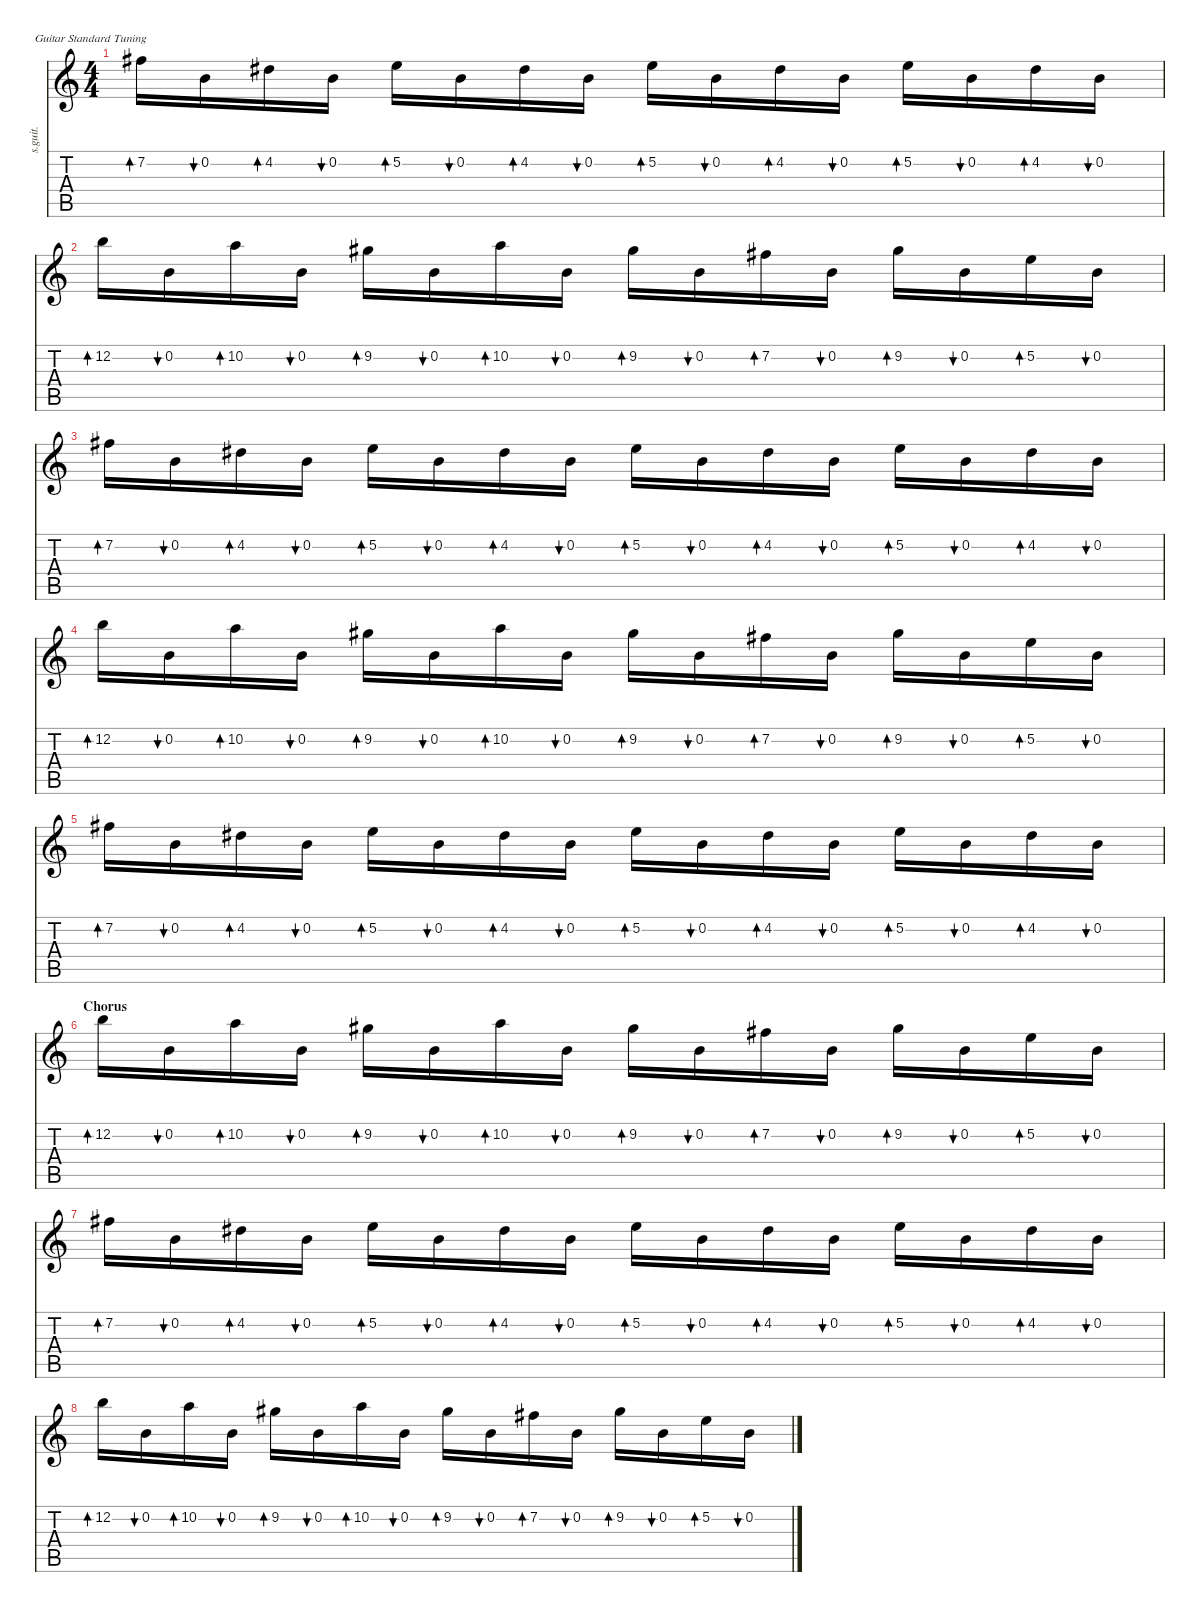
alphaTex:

\defaultSystemsLayout 4
\hideDynamics
\bracketExtendMode nobrackets
\track ("Studio Guitar" "s.guit.") {instrument distortionguitar}
\staff {score tabs}
\tuning (E4 B3 G3 D3 A2 E2)
\ts (4 4)
\tempo (134 hide)
\clef g2
\ks c
7.2{acc #}.16{bd 30 lyrics (0 "") lyrics (1 "") lyrics (2 "") lyrics (3 "") lyrics (4 "") dy f} 0.2.16{bu 30 lyrics (0 "") lyrics (1 "") lyrics (2 "") lyrics (3 "") lyrics (4 "")} 4.2{acc #}.16{bd 30 lyrics (0 "") lyrics (1 "") lyrics (2 "") lyrics (3 "") lyrics (4 "")} 0.2.16{bu 30 lyrics (0 "") lyrics (1 "") lyrics (2 "") lyrics (3 "") lyrics (4 "")} 5.2.16{bd 30 lyrics (0 "") lyrics (1 "") lyrics (2 "") lyrics (3 "") lyrics (4 "")} 0.2.16{bu 30 lyrics (0 "") lyrics (1 "") lyrics (2 "") lyrics (3 "") lyrics (4 "")} 4.2{acc #}.16{bd 30 lyrics (0 "") lyrics (1 "") lyrics (2 "") lyrics (3 "") lyrics (4 "")} 0.2.16{bu 30 lyrics (0 "") lyrics (1 "") lyrics (2 "") lyrics (3 "") lyrics (4 "")} 5.2.16{bd 30 lyrics (0 "") lyrics (1 "") lyrics (2 "") lyrics (3 "") lyrics (4 "")} 0.2.16{bu 30 lyrics (0 "") lyrics (1 "") lyrics (2 "") lyrics (3 "") lyrics (4 "")} 4.2{acc #}.16{bd 30 lyrics (0 "") lyrics (1 "") lyrics (2 "") lyrics (3 "") lyrics (4 "")} 0.2.16{bu 30 lyrics (0 "") lyrics (1 "") lyrics (2 "") lyrics (3 "") lyrics (4 "")} 5.2.16{bd 30 lyrics (0 "") lyrics (1 "") lyrics (2 "") lyrics (3 "") lyrics (4 "")} 0.2.16{bu 30 lyrics (0 "") lyrics (1 "") lyrics (2 "") lyrics (3 "") lyrics (4 "")} 4.2{acc #}.16{bd 30 lyrics (0 "") lyrics (1 "") lyrics (2 "") lyrics (3 "") lyrics (4 "")} 0.2.16{bu 30 lyrics (0 "") lyrics (1 "") lyrics (2 "") lyrics (3 "") lyrics (4 "")} |
12.2.16{bd 30 lyrics (0 "") lyrics (1 "") lyrics (2 "") lyrics (3 "") lyrics (4 "")} 0.2.16{bu 30 lyrics (0 "") lyrics (1 "") lyrics (2 "") lyrics (3 "") lyrics (4 "")} 10.2.16{bd 30 lyrics (0 "") lyrics (1 "") lyrics (2 "") lyrics (3 "") lyrics (4 "")} 0.2.16{bu 30 lyrics (0 "") lyrics (1 "") lyrics (2 "") lyrics (3 "") lyrics (4 "")} 9.2{acc #}.16{bd 30 lyrics (0 "") lyrics (1 "") lyrics (2 "") lyrics (3 "") lyrics (4 "")} 0.2.16{bu 30 lyrics (0 "") lyrics (1 "") lyrics (2 "") lyrics (3 "") lyrics (4 "")} 10.2.16{bd 30 lyrics (0 "") lyrics (1 "") lyrics (2 "") lyrics (3 "") lyrics (4 "")} 0.2.16{bu 30 lyrics (0 "") lyrics (1 "") lyrics (2 "") lyrics (3 "") lyrics (4 "")} 9.2{acc #}.16{bd 30 lyrics (0 "") lyrics (1 "") lyrics (2 "") lyrics (3 "") lyrics (4 "")} 0.2.16{bu 30 lyrics (0 "") lyrics (1 "") lyrics (2 "") lyrics (3 "") lyrics (4 "")} 7.2{acc #}.16{bd 30 lyrics (0 "") lyrics (1 "") lyrics (2 "") lyrics (3 "") lyrics (4 "")} 0.2.16{bu 30 lyrics (0 "") lyrics (1 "") lyrics (2 "") lyrics (3 "") lyrics (4 "")} 9.2{acc #}.16{bd 30 lyrics (0 "") lyrics (1 "") lyrics (2 "") lyrics (3 "") lyrics (4 "")} 0.2.16{bu 30 lyrics (0 "") lyrics (1 "") lyrics (2 "") lyrics (3 "") lyrics (4 "")} 5.2.16{bd 30 lyrics (0 "") lyrics (1 "") lyrics (2 "") lyrics (3 "") lyrics (4 "")} 0.2.16{bu 30 lyrics (0 "") lyrics (1 "") lyrics (2 "") lyrics (3 "") lyrics (4 "")} |
7.2{acc #}.16{bd 30 lyrics (0 "") lyrics (1 "") lyrics (2 "") lyrics (3 "") lyrics (4 "")} 0.2.16{bu 30 lyrics (0 "") lyrics (1 "") lyrics (2 "") lyrics (3 "") lyrics (4 "")} 4.2{acc #}.16{bd 30 lyrics (0 "") lyrics (1 "") lyrics (2 "") lyrics (3 "") lyrics (4 "")} 0.2.16{bu 30 lyrics (0 "") lyrics (1 "") lyrics (2 "") lyrics (3 "") lyrics (4 "")} 5.2.16{bd 30 lyrics (0 "") lyrics (1 "") lyrics (2 "") lyrics (3 "") lyrics (4 "")} 0.2.16{bu 30 lyrics (0 "") lyrics (1 "") lyrics (2 "") lyrics (3 "") lyrics (4 "")} 4.2{acc #}.16{bd 30 lyrics (0 "") lyrics (1 "") lyrics (2 "") lyrics (3 "") lyrics (4 "")} 0.2.16{bu 30 lyrics (0 "") lyrics (1 "") lyrics (2 "") lyrics (3 "") lyrics (4 "")} 5.2.16{bd 30 lyrics (0 "") lyrics (1 "") lyrics (2 "") lyrics (3 "") lyrics (4 "")} 0.2.16{bu 30 lyrics (0 "") lyrics (1 "") lyrics (2 "") lyrics (3 "") lyrics (4 "")} 4.2{acc #}.16{bd 30 lyrics (0 "") lyrics (1 "") lyrics (2 "") lyrics (3 "") lyrics (4 "")} 0.2.16{bu 30 lyrics (0 "") lyrics (1 "") lyrics (2 "") lyrics (3 "") lyrics (4 "")} 5.2.16{bd 30 lyrics (0 "") lyrics (1 "") lyrics (2 "") lyrics (3 "") lyrics (4 "")} 0.2.16{bu 30 lyrics (0 "") lyrics (1 "") lyrics (2 "") lyrics (3 "") lyrics (4 "")} 4.2{acc #}.16{bd 30 lyrics (0 "") lyrics (1 "") lyrics (2 "") lyrics (3 "") lyrics (4 "")} 0.2.16{bu 30 lyrics (0 "") lyrics (1 "") lyrics (2 "") lyrics (3 "") lyrics (4 "")} |
12.2.16{bd 30 lyrics (0 "") lyrics (1 "") lyrics (2 "") lyrics (3 "") lyrics (4 "")} 0.2.16{bu 30 lyrics (0 "") lyrics (1 "") lyrics (2 "") lyrics (3 "") lyrics (4 "")} 10.2.16{bd 30 lyrics (0 "") lyrics (1 "") lyrics (2 "") lyrics (3 "") lyrics (4 "")} 0.2.16{bu 30 lyrics (0 "") lyrics (1 "") lyrics (2 "") lyrics (3 "") lyrics (4 "")} 9.2{acc #}.16{bd 30 lyrics (0 "") lyrics (1 "") lyrics (2 "") lyrics (3 "") lyrics (4 "")} 0.2.16{bu 30 lyrics (0 "") lyrics (1 "") lyrics (2 "") lyrics (3 "") lyrics (4 "")} 10.2.16{bd 30 lyrics (0 "") lyrics (1 "") lyrics (2 "") lyrics (3 "") lyrics (4 "")} 0.2.16{bu 30 lyrics (0 "") lyrics (1 "") lyrics (2 "") lyrics (3 "") lyrics (4 "")} 9.2{acc #}.16{bd 30 lyrics (0 "") lyrics (1 "") lyrics (2 "") lyrics (3 "") lyrics (4 "")} 0.2.16{bu 30 lyrics (0 "") lyrics (1 "") lyrics (2 "") lyrics (3 "") lyrics (4 "")} 7.2{acc #}.16{bd 30 lyrics (0 "") lyrics (1 "") lyrics (2 "") lyrics (3 "") lyrics (4 "")} 0.2.16{bu 30 lyrics (0 "") lyrics (1 "") lyrics (2 "") lyrics (3 "") lyrics (4 "")} 9.2{acc #}.16{bd 30 lyrics (0 "") lyrics (1 "") lyrics (2 "") lyrics (3 "") lyrics (4 "")} 0.2.16{bu 30 lyrics (0 "") lyrics (1 "") lyrics (2 "") lyrics (3 "") lyrics (4 "")} 5.2.16{bd 30 lyrics (0 "") lyrics (1 "") lyrics (2 "") lyrics (3 "") lyrics (4 "")} 0.2.16{bu 30 lyrics (0 "") lyrics (1 "") lyrics (2 "") lyrics (3 "") lyrics (4 "")} |
7.2{acc #}.16{bd 30 lyrics (0 "") lyrics (1 "") lyrics (2 "") lyrics (3 "") lyrics (4 "")} 0.2.16{bu 30 lyrics (0 "") lyrics (1 "") lyrics (2 "") lyrics (3 "") lyrics (4 "")} 4.2{acc #}.16{bd 30 lyrics (0 "") lyrics (1 "") lyrics (2 "") lyrics (3 "") lyrics (4 "")} 0.2.16{bu 30 lyrics (0 "") lyrics (1 "") lyrics (2 "") lyrics (3 "") lyrics (4 "")} 5.2.16{bd 30 lyrics (0 "") lyrics (1 "") lyrics (2 "") lyrics (3 "") lyrics (4 "")} 0.2.16{bu 30 lyrics (0 "") lyrics (1 "") lyrics (2 "") lyrics (3 "") lyrics (4 "")} 4.2{acc #}.16{bd 30 lyrics (0 "") lyrics (1 "") lyrics (2 "") lyrics (3 "") lyrics (4 "")} 0.2.16{bu 30 lyrics (0 "") lyrics (1 "") lyrics (2 "") lyrics (3 "") lyrics (4 "")} 5.2.16{bd 30 lyrics (0 "") lyrics (1 "") lyrics (2 "") lyrics (3 "") lyrics (4 "")} 0.2.16{bu 30 lyrics (0 "") lyrics (1 "") lyrics (2 "") lyrics (3 "") lyrics (4 "")} 4.2{acc #}.16{bd 30 lyrics (0 "") lyrics (1 "") lyrics (2 "") lyrics (3 "") lyrics (4 "")} 0.2.16{bu 30 lyrics (0 "") lyrics (1 "") lyrics (2 "") lyrics (3 "") lyrics (4 "")} 5.2.16{bd 30 lyrics (0 "") lyrics (1 "") lyrics (2 "") lyrics (3 "") lyrics (4 "")} 0.2.16{bu 30 lyrics (0 "") lyrics (1 "") lyrics (2 "") lyrics (3 "") lyrics (4 "")} 4.2{acc #}.16{bd 30 lyrics (0 "") lyrics (1 "") lyrics (2 "") lyrics (3 "") lyrics (4 "")} 0.2.16{bu 30 lyrics (0 "") lyrics (1 "") lyrics (2 "") lyrics (3 "") lyrics (4 "")} |
\section ("" "Chorus")
12.2.16{bd 30 lyrics (0 "") lyrics (1 "") lyrics (2 "") lyrics (3 "") lyrics (4 "")} 0.2.16{bu 30 lyrics (0 "") lyrics (1 "") lyrics (2 "") lyrics (3 "") lyrics (4 "")} 10.2.16{bd 30 lyrics (0 "") lyrics (1 "") lyrics (2 "") lyrics (3 "") lyrics (4 "")} 0.2.16{bu 30 lyrics (0 "") lyrics (1 "") lyrics (2 "") lyrics (3 "") lyrics (4 "")} 9.2{acc #}.16{bd 30 lyrics (0 "") lyrics (1 "") lyrics (2 "") lyrics (3 "") lyrics (4 "")} 0.2.16{bu 30 lyrics (0 "") lyrics (1 "") lyrics (2 "") lyrics (3 "") lyrics (4 "")} 10.2.16{bd 30 lyrics (0 "") lyrics (1 "") lyrics (2 "") lyrics (3 "") lyrics (4 "")} 0.2.16{bu 30 lyrics (0 "") lyrics (1 "") lyrics (2 "") lyrics (3 "") lyrics (4 "")} 9.2{acc #}.16{bd 30 lyrics (0 "") lyrics (1 "") lyrics (2 "") lyrics (3 "") lyrics (4 "")} 0.2.16{bu 30 lyrics (0 "") lyrics (1 "") lyrics (2 "") lyrics (3 "") lyrics (4 "")} 7.2{acc #}.16{bd 30 lyrics (0 "") lyrics (1 "") lyrics (2 "") lyrics (3 "") lyrics (4 "")} 0.2.16{bu 30 lyrics (0 "") lyrics (1 "") lyrics (2 "") lyrics (3 "") lyrics (4 "")} 9.2{acc #}.16{bd 30 lyrics (0 "") lyrics (1 "") lyrics (2 "") lyrics (3 "") lyrics (4 "")} 0.2.16{bu 30 lyrics (0 "") lyrics (1 "") lyrics (2 "") lyrics (3 "") lyrics (4 "")} 5.2.16{bd 30 lyrics (0 "") lyrics (1 "") lyrics (2 "") lyrics (3 "") lyrics (4 "")} 0.2.16{bu 30 lyrics (0 "") lyrics (1 "") lyrics (2 "") lyrics (3 "") lyrics (4 "")} |
7.2{acc #}.16{bd 30 lyrics (0 "") lyrics (1 "") lyrics (2 "") lyrics (3 "") lyrics (4 "")} 0.2.16{bu 30 lyrics (0 "") lyrics (1 "") lyrics (2 "") lyrics (3 "") lyrics (4 "")} 4.2{acc #}.16{bd 30 lyrics (0 "") lyrics (1 "") lyrics (2 "") lyrics (3 "") lyrics (4 "")} 0.2.16{bu 30 lyrics (0 "") lyrics (1 "") lyrics (2 "") lyrics (3 "") lyrics (4 "")} 5.2.16{bd 30 lyrics (0 "") lyrics (1 "") lyrics (2 "") lyrics (3 "") lyrics (4 "")} 0.2.16{bu 30 lyrics (0 "") lyrics (1 "") lyrics (2 "") lyrics (3 "") lyrics (4 "")} 4.2{acc #}.16{bd 30 lyrics (0 "") lyrics (1 "") lyrics (2 "") lyrics (3 "") lyrics (4 "")} 0.2.16{bu 30 lyrics (0 "") lyrics (1 "") lyrics (2 "") lyrics (3 "") lyrics (4 "")} 5.2.16{bd 30 lyrics (0 "") lyrics (1 "") lyrics (2 "") lyrics (3 "") lyrics (4 "")} 0.2.16{bu 30 lyrics (0 "") lyrics (1 "") lyrics (2 "") lyrics (3 "") lyrics (4 "")} 4.2{acc #}.16{bd 30 lyrics (0 "") lyrics (1 "") lyrics (2 "") lyrics (3 "") lyrics (4 "")} 0.2.16{bu 30 lyrics (0 "") lyrics (1 "") lyrics (2 "") lyrics (3 "") lyrics (4 "")} 5.2.16{bd 30 lyrics (0 "") lyrics (1 "") lyrics (2 "") lyrics (3 "") lyrics (4 "")} 0.2.16{bu 30 lyrics (0 "") lyrics (1 "") lyrics (2 "") lyrics (3 "") lyrics (4 "")} 4.2{acc #}.16{bd 30 lyrics (0 "") lyrics (1 "") lyrics (2 "") lyrics (3 "") lyrics (4 "")} 0.2.16{bu 30 lyrics (0 "") lyrics (1 "") lyrics (2 "") lyrics (3 "") lyrics (4 "")} |
12.2.16{bd 30 lyrics (0 "") lyrics (1 "") lyrics (2 "") lyrics (3 "") lyrics (4 "")} 0.2.16{bu 30 lyrics (0 "") lyrics (1 "") lyrics (2 "") lyrics (3 "") lyrics (4 "")} 10.2.16{bd 30 lyrics (0 "") lyrics (1 "") lyrics (2 "") lyrics (3 "") lyrics (4 "")} 0.2.16{bu 30 lyrics (0 "") lyrics (1 "") lyrics (2 "") lyrics (3 "") lyrics (4 "")} 9.2{acc #}.16{bd 30 lyrics (0 "") lyrics (1 "") lyrics (2 "") lyrics (3 "") lyrics (4 "")} 0.2.16{bu 30 lyrics (0 "") lyrics (1 "") lyrics (2 "") lyrics (3 "") lyrics (4 "")} 10.2.16{bd 30 lyrics (0 "") lyrics (1 "") lyrics (2 "") lyrics (3 "") lyrics (4 "")} 0.2.16{bu 30 lyrics (0 "") lyrics (1 "") lyrics (2 "") lyrics (3 "") lyrics (4 "")} 9.2{acc #}.16{bd 30 lyrics (0 "") lyrics (1 "") lyrics (2 "") lyrics (3 "") lyrics (4 "")} 0.2.16{bu 30 lyrics (0 "") lyrics (1 "") lyrics (2 "") lyrics (3 "") lyrics (4 "")} 7.2{acc #}.16{bd 30 lyrics (0 "") lyrics (1 "") lyrics (2 "") lyrics (3 "") lyrics (4 "")} 0.2.16{bu 30 lyrics (0 "") lyrics (1 "") lyrics (2 "") lyrics (3 "") lyrics (4 "")} 9.2{acc #}.16{bd 30 lyrics (0 "") lyrics (1 "") lyrics (2 "") lyrics (3 "") lyrics (4 "")} 0.2.16{bu 30 lyrics (0 "") lyrics (1 "") lyrics (2 "") lyrics (3 "") lyrics (4 "")} 5.2.16{bd 30 lyrics (0 "") lyrics (1 "") lyrics (2 "") lyrics (3 "") lyrics (4 "")} 0.2.16{bu 30 lyrics (0 "") lyrics (1 "") lyrics (2 "") lyrics (3 "") lyrics (4 "")}
